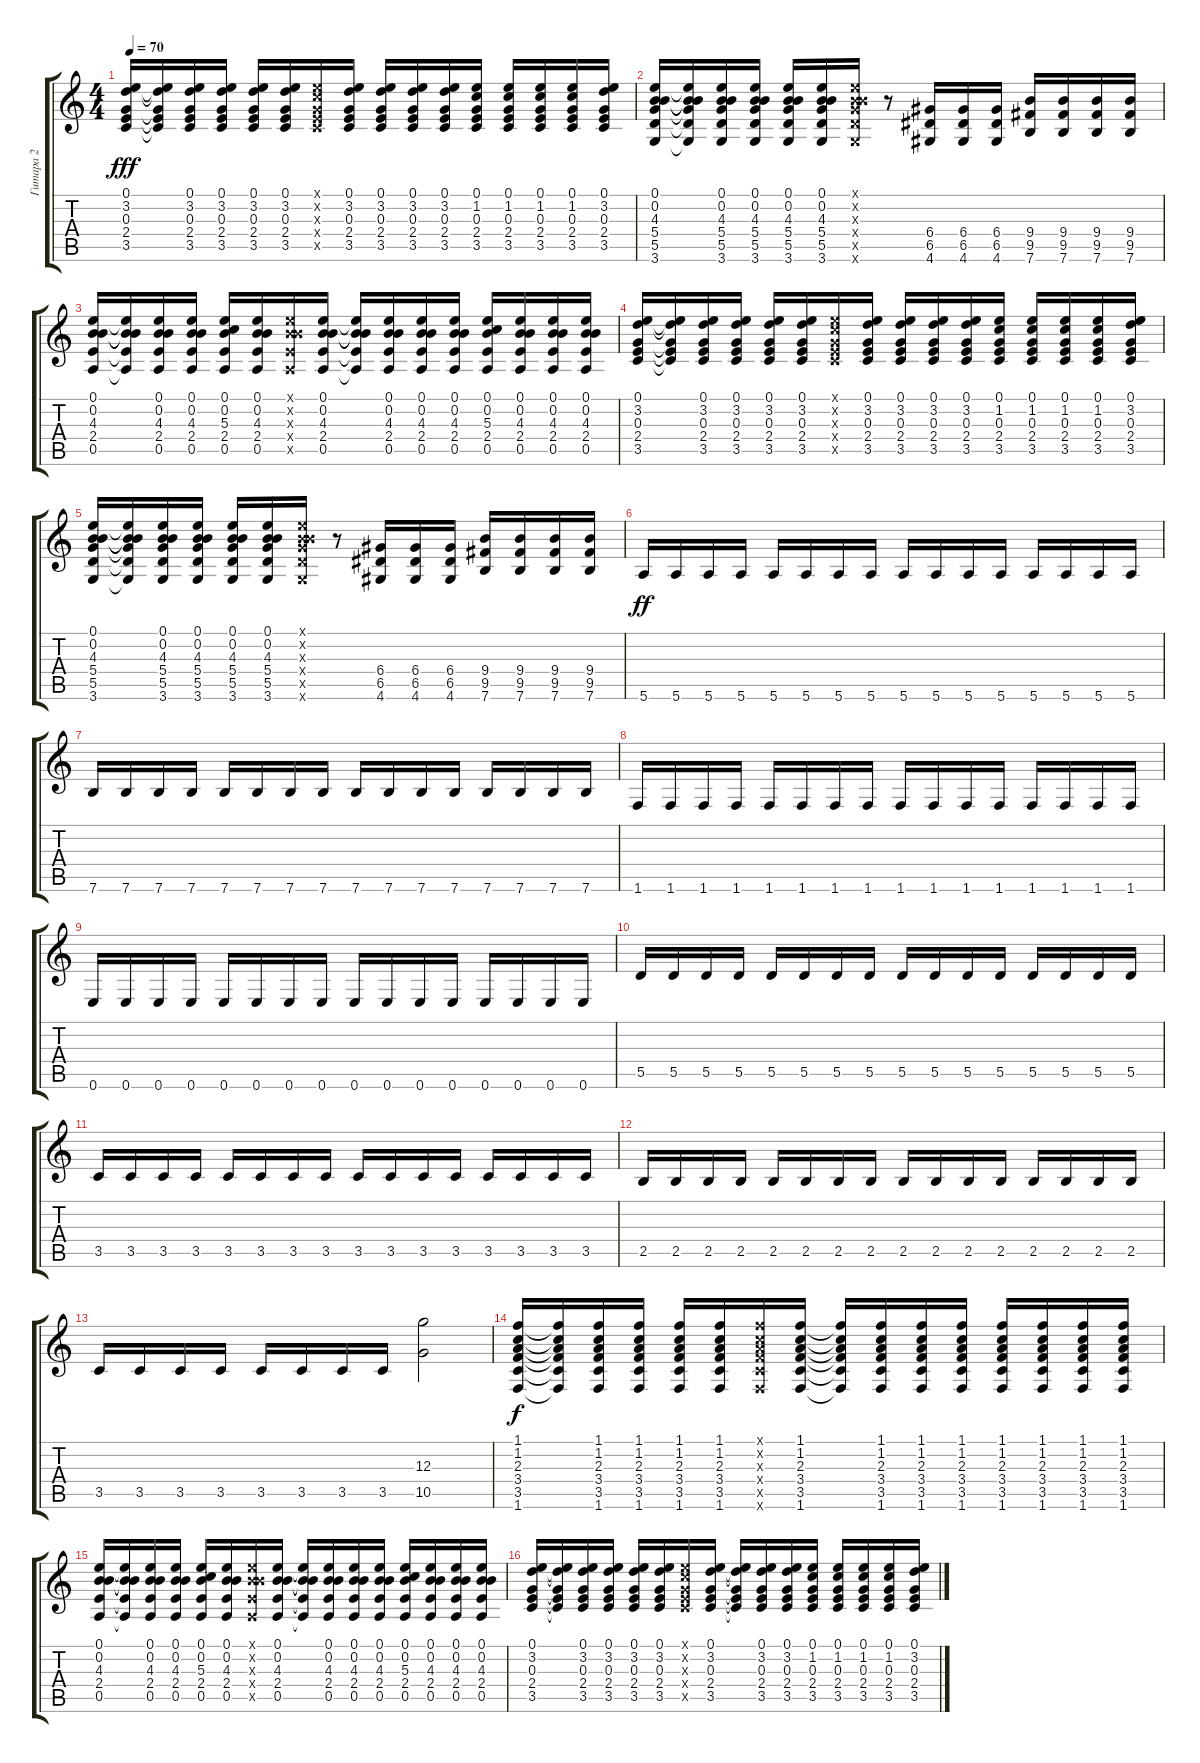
\track ("Гитара 2" "Гитара 2") {instrument acousticguitarsteel}
\staff {score tabs}
\tuning (E4 B3 G3 D3 A2 E2) {hide}
\ts (4 4)
\tempo 70
\clef g2
\ks c
(0.1 3.2 0.3 2.4 3.5).16{dy fff} (0.1{t} 3.2{t} 0.3{t} 2.4{t} 3.5{t}).16 (0.1 3.2 0.3 2.4 3.5).16 (0.1 3.2 0.3 2.4 3.5).16 (0.1 3.2 0.3 2.4 3.5).16 (0.1 3.2 0.3 2.4 3.5).16 (0.1{x} 1.2{x} 0.3{x} 2.4{x} 3.5{x}).16 (0.1 3.2 0.3 2.4 3.5).16 (0.1 3.2 0.3 2.4 3.5).16 (0.1 3.2 0.3 2.4 3.5).16 (0.1 3.2 0.3 2.4 3.5).16 (0.1 1.2 0.3 2.4 3.5).16 (0.1 1.2 0.3 2.4 3.5).16 (0.1 1.2 0.3 2.4 3.5).16 (0.1 1.2 0.3 2.4 3.5).16 (0.1 3.2 0.3 2.4 3.5).16 |
(0.1 0.2 4.3 5.4 5.5 3.6).16 (0.1{t} 0.2{t} 4.3{t} 5.4{t} 5.5{t} 3.6{t}).16 (0.1 0.2 4.3 5.4 5.5 3.6).16 (0.1 0.2 4.3 5.4 5.5 3.6).16 (0.1 0.2 4.3 5.4 5.5 3.6).16 (0.1 0.2 4.3 5.4 5.5 3.6).16 (0.1{x} 0.2{x} 4.3{x} 5.4{x} 5.5{x} 3.6{x}).16 r.8 (6.4 6.5 4.6).16 (6.4 6.5 4.6).16 (6.4 6.5 4.6).16 (9.4 9.5 7.6).16 (9.4 9.5 7.6).16 (9.4 9.5 7.6).16 (9.4 9.5 7.6).16 |
(0.1 0.2 4.3 2.4 0.5).16 (0.1{t} 0.2{t} 4.3{t} 2.4{t} 0.5{t}).16 (0.1 0.2 4.3 2.4 0.5).16 (0.1 0.2 4.3 2.4 0.5).16 (0.1 0.2 5.3 2.4 0.5).16 (0.1 0.2 4.3 2.4 0.5).16 (0.1{x} 0.2{x} 4.3{x} 2.4{x} 0.5{x}).16 (0.1 0.2 4.3 2.4 0.5).16 (0.1{t} 0.2{t} 4.3{t} 2.4{t} 0.5{t}).16 (0.1 0.2 4.3 2.4 0.5).16 (0.1 0.2 4.3 2.4 0.5).16 (0.1 0.2 4.3 2.4 0.5).16 (0.1 0.2 5.3 2.4 0.5).16 (0.1 0.2 4.3 2.4 0.5).16 (0.1 0.2 4.3 2.4 0.5).16 (0.1 0.2 4.3 2.4 0.5).16 |
(0.1 3.2 0.3 2.4 3.5).16 (0.1{t} 3.2{t} 0.3{t} 2.4{t} 3.5{t}).16 (0.1 3.2 0.3 2.4 3.5).16 (0.1 3.2 0.3 2.4 3.5).16 (0.1 3.2 0.3 2.4 3.5).16 (0.1 3.2 0.3 2.4 3.5).16 (0.1{x} 1.2{x} 0.3{x} 2.4{x} 3.5{x}).16 (0.1 3.2 0.3 2.4 3.5).16 (0.1 3.2 0.3 2.4 3.5).16 (0.1 3.2 0.3 2.4 3.5).16 (0.1 3.2 0.3 2.4 3.5).16 (0.1 1.2 0.3 2.4 3.5).16 (0.1 1.2 0.3 2.4 3.5).16 (0.1 1.2 0.3 2.4 3.5).16 (0.1 1.2 0.3 2.4 3.5).16 (0.1 3.2 0.3 2.4 3.5).16 |
(0.1 0.2 4.3 5.4 5.5 3.6).16 (0.1{t} 0.2{t} 4.3{t} 5.4{t} 5.5{t} 3.6{t}).16 (0.1 0.2 4.3 5.4 5.5 3.6).16 (0.1 0.2 4.3 5.4 5.5 3.6).16 (0.1 0.2 4.3 5.4 5.5 3.6).16 (0.1 0.2 4.3 5.4 5.5 3.6).16 (0.1{x} 0.2{x} 4.3{x} 5.4{x} 5.5{x} 3.6{x}).16 r.8 (6.4 6.5 4.6).16 (6.4 6.5 4.6).16 (6.4 6.5 4.6).16 (9.4 9.5 7.6).16 (9.4 9.5 7.6).16 (9.4 9.5 7.6).16 (9.4 9.5 7.6).16 |
5.6.16{dy ff} 5.6.16 5.6.16 5.6.16 5.6.16 5.6.16 5.6.16 5.6.16 5.6.16 5.6.16 5.6.16 5.6.16 5.6.16 5.6.16 5.6.16 5.6.16 |
7.6.16 7.6.16 7.6.16 7.6.16 7.6.16 7.6.16 7.6.16 7.6.16 7.6.16 7.6.16 7.6.16 7.6.16 7.6.16 7.6.16 7.6.16 7.6.16 |
1.6.16 1.6.16 1.6.16 1.6.16 1.6.16 1.6.16 1.6.16 1.6.16 1.6.16 1.6.16 1.6.16 1.6.16 1.6.16 1.6.16 1.6.16 1.6.16 |
0.6.16 0.6.16 0.6.16 0.6.16 0.6.16 0.6.16 0.6.16 0.6.16 0.6.16 0.6.16 0.6.16 0.6.16 0.6.16 0.6.16 0.6.16 0.6.16 |
5.5.16 5.5.16 5.5.16 5.5.16 5.5.16 5.5.16 5.5.16 5.5.16 5.5.16 5.5.16 5.5.16 5.5.16 5.5.16 5.5.16 5.5.16 5.5.16 |
3.5.16 3.5.16 3.5.16 3.5.16 3.5.16 3.5.16 3.5.16 3.5.16 3.5.16 3.5.16 3.5.16 3.5.16 3.5.16 3.5.16 3.5.16 3.5.16 |
2.5.16 2.5.16 2.5.16 2.5.16 2.5.16 2.5.16 2.5.16 2.5.16 2.5.16 2.5.16 2.5.16 2.5.16 2.5.16 2.5.16 2.5.16 2.5.16 |
3.5.16 3.5.16 3.5.16 3.5.16 3.5.16 3.5.16 3.5.16 3.5.16 (12.3 10.5).2 |
(1.1 1.2 2.3 3.4 3.5 1.6).16{dy f} (1.1{t} 1.2{t} 2.3{t} 3.4{t} 3.5{t} 1.6{t}).16 (1.1 1.2 2.3 3.4 3.5 1.6).16 (1.1 1.2 2.3 3.4 3.5 1.6).16 (1.1 1.2 2.3 3.4 3.5 1.6).16 (1.1 1.2 2.3 3.4 3.5 1.6).16 (1.1{x} 1.2{x} 2.3{x} 3.4{x} 3.5{x} 1.6{x}).16 (1.1 1.2 2.3 3.4 3.5 1.6).16 (1.1{t} 1.2{t} 2.3{t} 3.4{t} 3.5{t} 1.6{t}).16 (1.1 1.2 2.3 3.4 3.5 1.6).16 (1.1 1.2 2.3 3.4 3.5 1.6).16 (1.1 1.2 2.3 3.4 3.5 1.6).16 (1.1 1.2 2.3 3.4 3.5 1.6).16 (1.1 1.2 2.3 3.4 3.5 1.6).16 (1.1 1.2 2.3 3.4 3.5 1.6).16 (1.1 1.2 2.3 3.4 3.5 1.6).16 |
(0.1 0.2 4.3 2.4 0.5).16 (0.1{t} 0.2{t} 4.3{t} 2.4{t} 0.5{t}).16 (0.1 0.2 4.3 2.4 0.5).16 (0.1 0.2 4.3 2.4 0.5).16 (0.1 0.2 5.3 2.4 0.5).16 (0.1 0.2 4.3 2.4 0.5).16 (0.1{x} 0.2{x} 4.3{x} 2.4{x} 0.5{x}).16 (0.1 0.2 4.3 2.4 0.5).16 (0.1{t} 0.2{t} 4.3{t} 2.4{t} 0.5{t}).16 (0.1 0.2 4.3 2.4 0.5).16 (0.1 0.2 4.3 2.4 0.5).16 (0.1 0.2 4.3 2.4 0.5).16 (0.1 0.2 5.3 2.4 0.5).16 (0.1 0.2 4.3 2.4 0.5).16 (0.1 0.2 4.3 2.4 0.5).16 (0.1 0.2 4.3 2.4 0.5).16 |
(0.1 3.2 0.3 2.4 3.5).16 (0.1{t} 3.2{t} 0.3{t} 2.4{t} 3.5{t}).16 (0.1 3.2 0.3 2.4 3.5).16 (0.1 3.2 0.3 2.4 3.5).16 (0.1 3.2 0.3 2.4 3.5).16 (0.1 3.2 0.3 2.4 3.5).16 (0.1{x} 1.2{x} 0.3{x} 2.4{x} 3.5{x}).16 (0.1 3.2 0.3 2.4 3.5).16 (0.1{t} 3.2{t} 0.3{t} 2.4{t} 3.5{t}).16 (0.1 3.2 0.3 2.4 3.5).16 (0.1 3.2 0.3 2.4 3.5).16 (0.1 1.2 0.3 2.4 3.5).16 (0.1 1.2 0.3 2.4 3.5).16 (0.1 1.2 0.3 2.4 3.5).16 (0.1 1.2 0.3 2.4 3.5).16 (0.1 3.2 0.3 2.4 3.5).16
